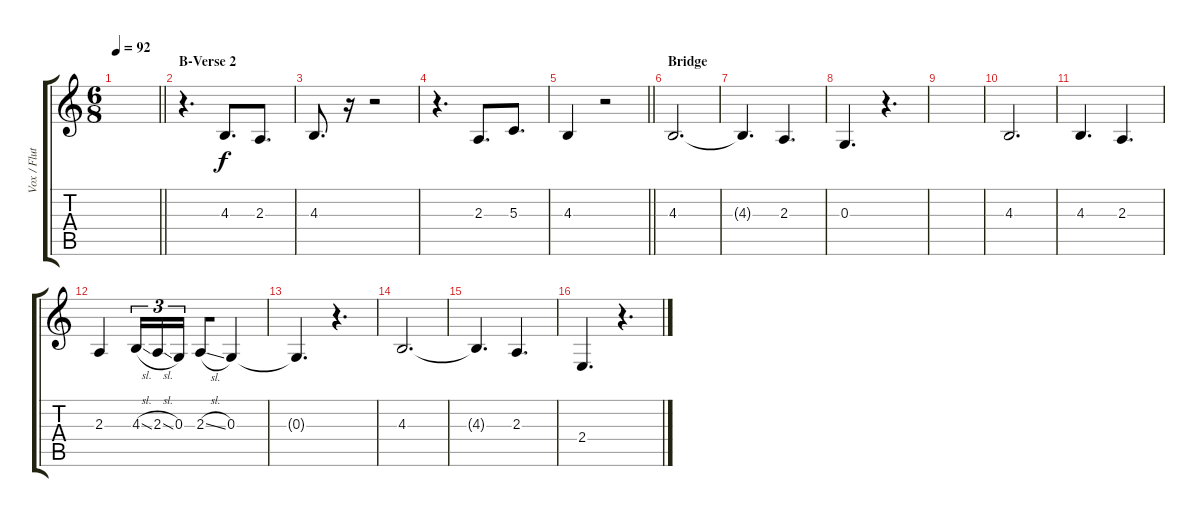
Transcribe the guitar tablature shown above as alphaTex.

\track ("Vox / Flute" "Vox / Flut") {instrument flute}
\staff {score tabs}
\tuning (E4 B3 G3 D3 A2 E2) {hide}
\ts (6 8)
\tempo 92
\clef g2
\barLineRight lightlight
\ks c
|
\section ("" "B-Verse 2")
r.4{d} 4.3.8{d} 2.3.8{d} |
4.3.8{d} r.16 r.2 |
r.4{d beam merge} 2.3.8{d} 5.3.8{d} |
\barLineRight lightlight
4.3.4 r.2 |
\section ("" "Bridge")
4.3.2{d} |
4.3{t}.4{d} 2.3.4{d} |
0.3.4{d beam merge} r.4{d} |
|
4.3.2{d} |
4.3.4{d} 2.3.4{d} |
2.3.4 4.3{sl}.16{tu (3 2)} 2.3{sl}.16{tu (3 2) beam merge} 0.3.16{tu (3 2)} 2.3{sl}.8{beam merge} 0.3.4 |
0.3{t}.4{d} r.4{d} |
4.3.2{d} |
4.3{t}.4{d} 2.3.4{d} |
2.4.4{d beam merge} r.4{d}
